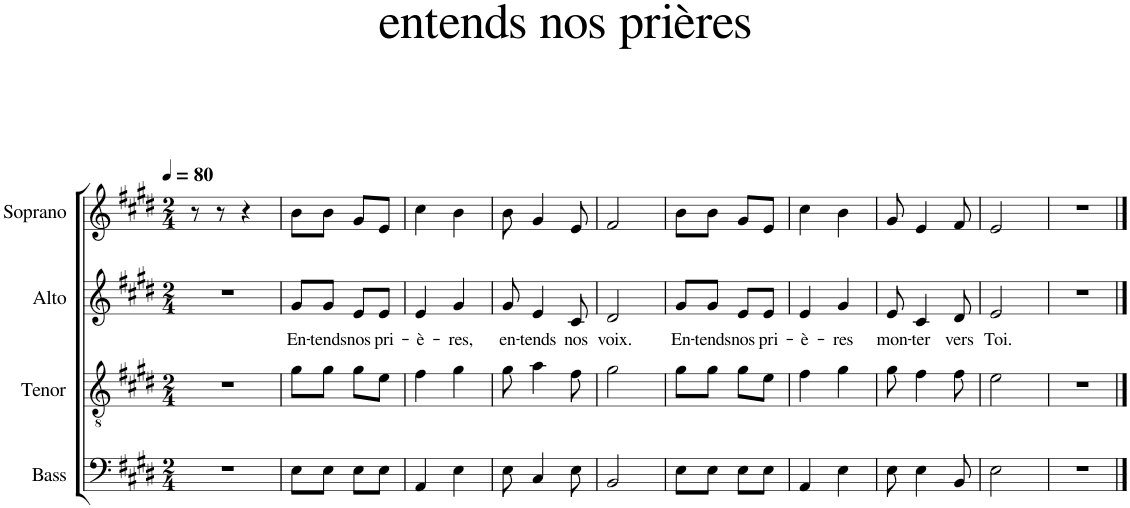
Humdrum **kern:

**kern	**kern	**kern	**text	**kern
*part4	*part3	*part2	*part2	*part1
*staff4	*staff3	*staff2	*staff2	*staff1
*I"Bass	*I"Tenor	*I"Alto	*	*I"Soprano
*I'B.	*I'T.	*I'A.	*	*I'S.
*clefF4	*clefGv2	*clefG2	*	*clefG2
*k[f#c#g#d#]	*k[f#c#g#d#]	*k[f#c#g#d#]	*	*k[f#c#g#d#]
*M2/4	*M2/4	*M2/4	*	*M2/4
*MM80	*MM80	*MM80	*	*MM80
=1	=1	=1	=1	=1
2r	2r	2r	.	8r
.	.	.	.	8r
.	.	.	.	4r
=2	=2	=2	=2	=2
!	!	!	!LO:LY:b	!
8E\L	8g#\L	8g#/L	En-	8b\L
!	!	!	!LO:LY:b	!
8E\J	8g#\J	8g#/J	-tends	8b\J
!	!	!	!LO:LY:b	!
8E\L	8g#\L	8e/L	nos	8g#/L
!	!	!	!LO:LY:b	!
8E\J	8e\J	8e/J	pri-	8e/J
=3	=3	=3	=3	=3
!	!	!	!LO:LY:b	!
4AA/	4f#\	4e/	-è-	4cc#\
!	!	!	!LO:LY:b	!
4E\	4g#\	4g#/	-res,	4b\
=4	=4	=4	=4	=4
!	!	!	!LO:LY:b	!
8E\	8g#\	8g#/	en-	8b\
!	!	!	!LO:LY:b	!
4C#/	4a\	4e/	-tends	4g#/
!	!	!	!LO:LY:b	!
8E\	8f#\	8c#/	nos	8e/
=5	=5	=5	=5	=5
!	!	!	!LO:LY:b	!
2BB/	2g#\	2d#/	voix.	2f#/
=6	=6	=6	=6	=6
!	!	!	!LO:LY:b	!
8E\L	8g#\L	8g#/L	En-	8b\L
!	!	!	!LO:LY:b	!
8E\J	8g#\J	8g#/J	-tends	8b\J
!	!	!	!LO:LY:b	!
8E\L	8g#\L	8e/L	nos	8g#/L
!	!	!	!LO:LY:b	!
8E\J	8e\J	8e/J	pri-	8e/J
=7	=7	=7	=7	=7
!	!	!	!LO:LY:b	!
4AA/	4f#\	4e/	-è-	4cc#\
!	!	!	!LO:LY:b	!
4E\	4g#\	4g#/	-res	4b\
=8	=8	=8	=8	=8
!	!	!	!LO:LY:b	!
8E\	8g#\	8e/	mon-	8g#/
!	!	!	!LO:LY:b	!
4E\	4f#\	4c#/	-ter	4e/
!	!	!	!LO:LY:b	!
8BB/	8f#\	8d#/	vers	8f#/
=9	=9	=9	=9	=9
!	!	!	!LO:LY:b	!
2E\	2e\	2e/	Toi.	2e/
=10	=10	=10	=10	=10
2r	2r	2r	.	2r
==	==	==	==	==
*-	*-	*-	*-	*-
